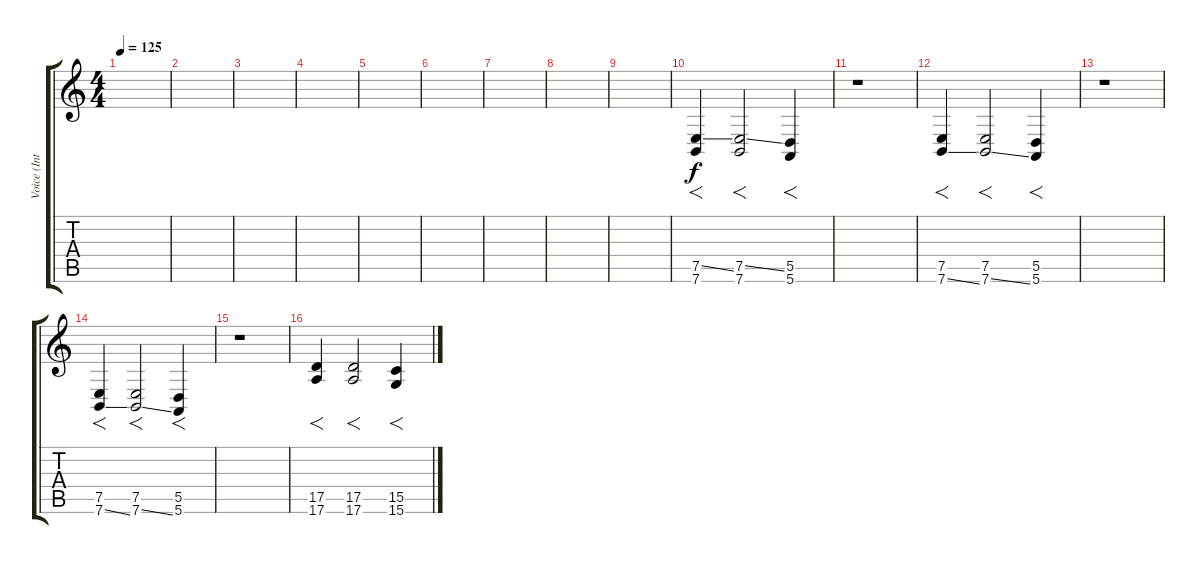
\track ("Voice (Interlude)" "Voice (Int") {instrument voiceoohs}
\staff {score tabs}
\tuning (E4 B3 G3 D3 A2 E2) {hide}
\ts (4 4)
\tempo 125
\clef g2
\ks c
|
|
|
|
|
|
|
|
|
(7.5{ss} 7.6).4{f} (7.5{ss} 7.6).2{f} (5.5 5.6).4{f} |
r.1 |
(7.5 7.6{ss}).4{f} (7.5 7.6{ss}).2{f} (5.5 5.6).4{f} |
r.1 |
(7.5 7.6{ss}).4{f} (7.5 7.6{ss}).2{f} (5.5 5.6).4{f} |
r.1 |
(17.5 17.6).4{f} (17.5 17.6).2{f} (15.5 15.6).4{f}
